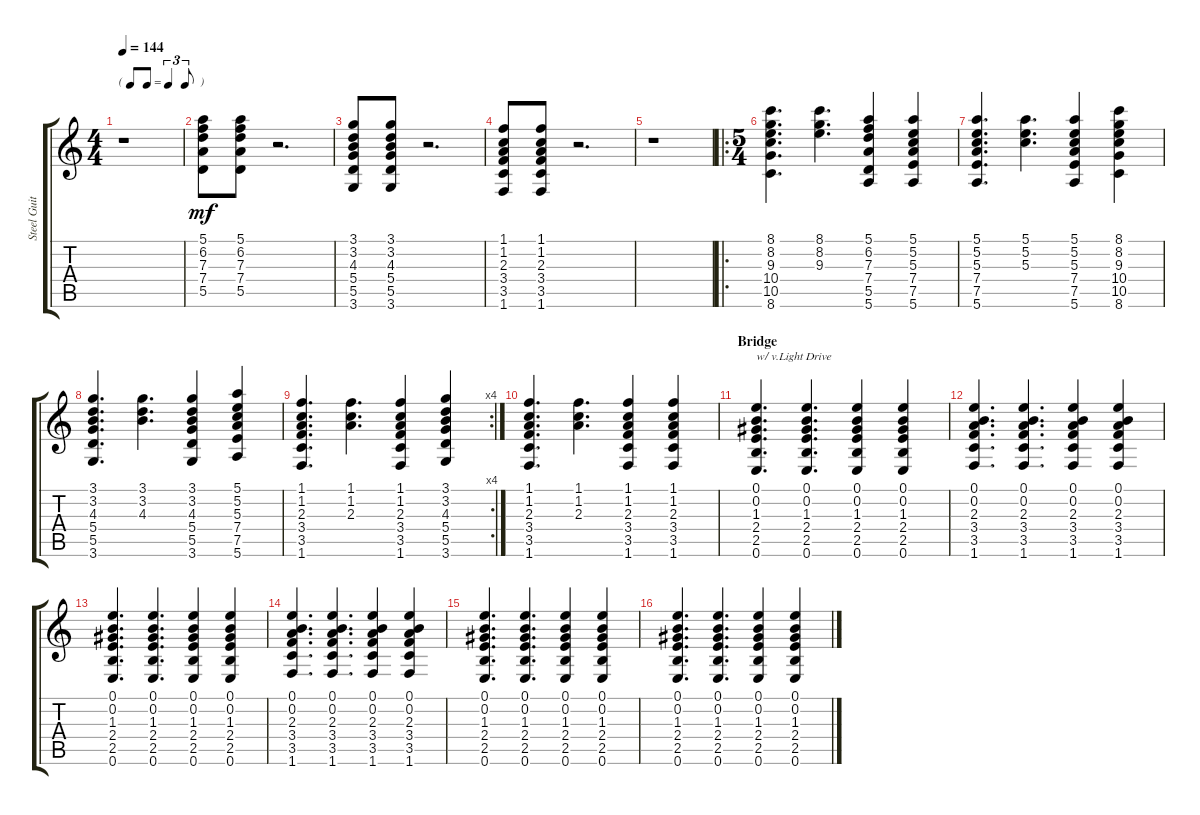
\track ("Steel Guitar" "Steel Guit") {instrument acousticguitarsteel}
\staff {score tabs}
\tuning (E4 B3 G3 D3 A2 E2) {hide}
\ts (4 4)
\tf triplet8th
\tempo 144
\clef g2
\ks c
r.1{dy mf} |
(5.1 6.2 7.3 7.4 5.5).8 (5.1 6.2 7.3 7.4 5.5).8 r.2{d} |
(3.1 3.2 4.3 5.4 5.5 3.6).8 (3.1 3.2 4.3 5.4 5.5 3.6).8 r.2{d} |
(1.1 1.2 2.3 3.4 3.5 1.6).8 (1.1 1.2 2.3 3.4 3.5 1.6).8 r.2{d} |
r.1 |
\ro
\ts (5 4)
(8.1 8.2 9.3 10.4 10.5 8.6).4{d} (8.1 8.2 9.3).4{d} (5.1 6.2 7.3 7.4 5.5 5.6).4 (5.1 5.2 5.3 7.4 7.5 5.6).4 |
(5.1 5.2 5.3 7.4 7.5 5.6).4{d} (5.1 5.2 5.3).4{d} (5.1 5.2 5.3 7.4 7.5 5.6).4 (8.1 8.2 9.3 10.4 10.5 8.6).4 |
(3.1 3.2 4.3 5.4 5.5 3.6).4{d} (3.1 3.2 4.3).4{d} (3.1 3.2 4.3 5.4 5.5 3.6).4 (5.1 5.2 5.3 7.4 7.5 5.6).4 |
\rc 4
(1.1 1.2 2.3 3.4 3.5 1.6).4{d} (1.1 1.2 2.3).4{d} (1.1 1.2 2.3 3.4 3.5 1.6).4 (3.1 3.2 4.3 5.4 5.5 3.6).4 |
(1.1 1.2 2.3 3.4 3.5 1.6).4{d} (1.1 1.2 2.3).4{d} (1.1 1.2 2.3 3.4 3.5 1.6).4 (1.1 1.2 2.3 3.4 3.5 1.6).4 |
\section ("" "Bridge")
(0.1 0.2 1.3 2.4 2.5 0.6).4{d txt "w/ v.Light Drive"} (0.1 0.2 1.3 2.4 2.5 0.6).4{d} (0.1 0.2 1.3 2.4 2.5 0.6).4 (0.1 0.2 1.3 2.4 2.5 0.6).4 |
(0.1 0.2 2.3 3.4 3.5 1.6).4{d} (0.1 0.2 2.3 3.4 3.5 1.6).4{d} (0.1 0.2 2.3 3.4 3.5 1.6).4 (0.1 0.2 2.3 3.4 3.5 1.6).4 |
(0.1 0.2 1.3 2.4 2.5 0.6).4{d} (0.1 0.2 1.3 2.4 2.5 0.6).4{d} (0.1 0.2 1.3 2.4 2.5 0.6).4 (0.1 0.2 1.3 2.4 2.5 0.6).4 |
(0.1 0.2 2.3 3.4 3.5 1.6).4{d} (0.1 0.2 2.3 3.4 3.5 1.6).4{d} (0.1 0.2 2.3 3.4 3.5 1.6).4 (0.1 0.2 2.3 3.4 3.5 1.6).4 |
(0.1 0.2 1.3 2.4 2.5 0.6).4{d} (0.1 0.2 1.3 2.4 2.5 0.6).4{d} (0.1 0.2 1.3 2.4 2.5 0.6).4 (0.1 0.2 1.3 2.4 2.5 0.6).4 |
(0.1 0.2 1.3 2.4 2.5 0.6).4{d} (0.1 0.2 1.3 2.4 2.5 0.6).4{d} (0.1 0.2 1.3 2.4 2.5 0.6).4 (0.1 0.2 1.3 2.4 2.5 0.6).4
